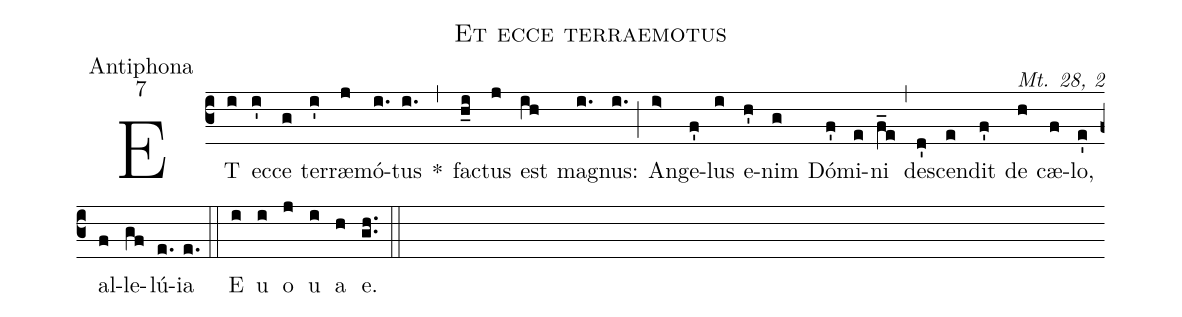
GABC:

name:Et ecce terraemotus;
office-part:Antiphona;
mode:7;
commentary:Mt. 28, 2;
%%
(c3) ET(i) ec(i')ce(g) ter(i')ræ(j)mó(i.)tus(i.) *(,) fa(h_i)ctus(j) est(ih) ma(i.)gnus:(i.) (;) An(i>)ge(f')lus(i) e(h')nim(g) Dó(f')mi(e)ni(f_e) (,) des(d')cen(e)dit(f') de(h) cæ(f)lo,(e') al(f)le(gf)lú(e.)ia(e.) (::)
E(i) u(i) o(j) u(i) a(h) e.(gh..) (::)
